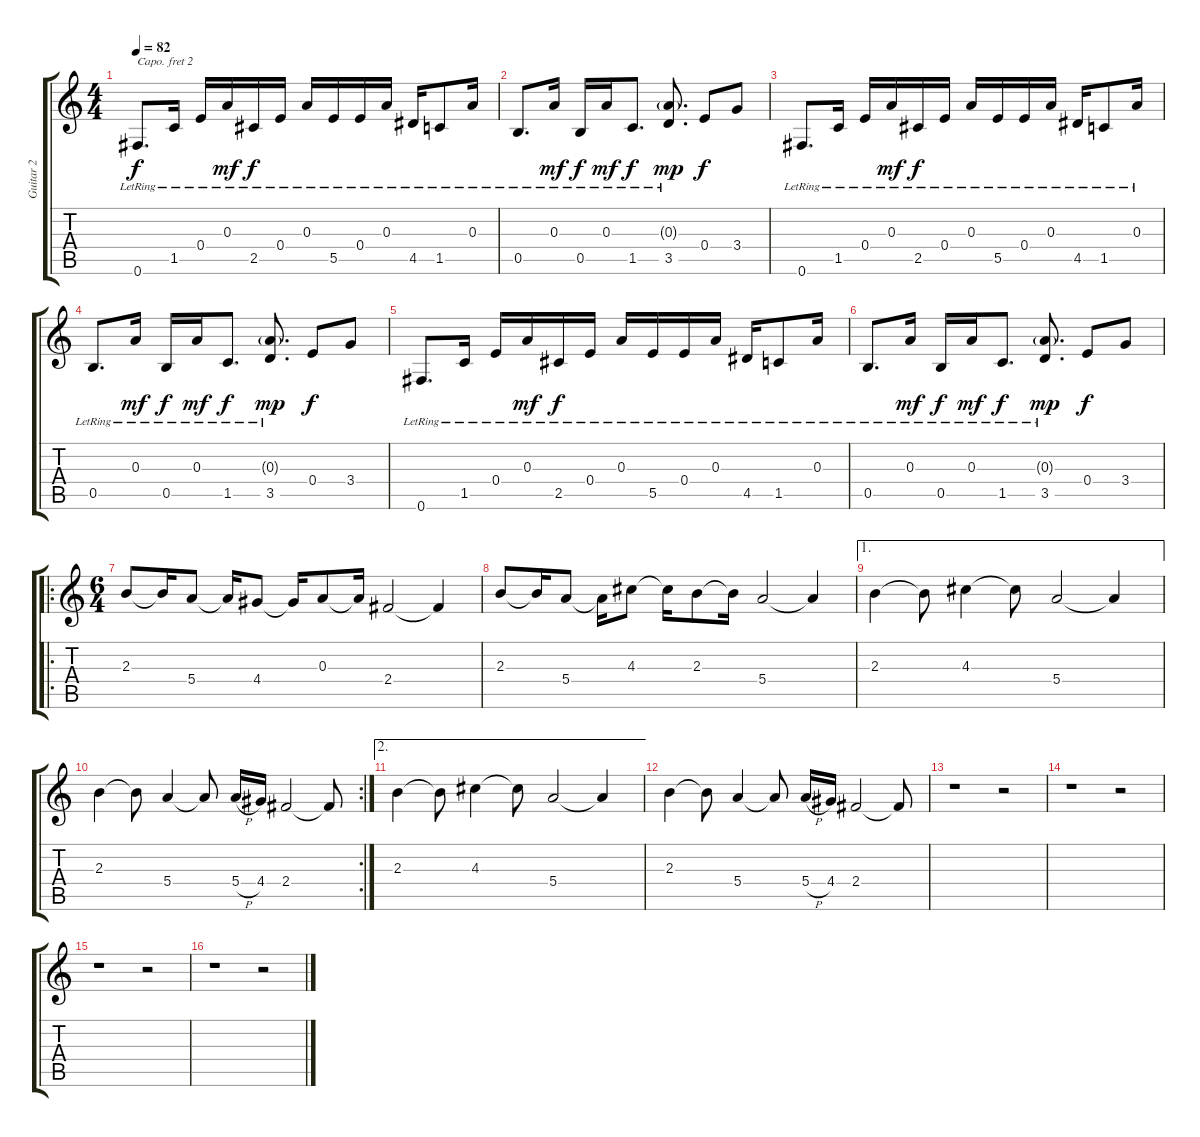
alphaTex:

\track ("Guitar 2" "Guitar 2") {instrument electricguitarclean}
\staff {score tabs}
\capo 2
\tuning (E4 B3 G3 D3 A2 E2) {hide}
\ts (4 4)
\tempo 82
\clef g2
\ks c
0.6{lr}.8{d dy f} 1.5{lr}.16 0.4{lr}.16 0.3{lr}.16{dy mf} 2.5{lr}.16{dy f} 0.4{lr}.16 0.3{lr}.16 5.5{lr}.16 0.4{lr}.16 0.3{lr}.16 4.5{lr}.16 1.5{lr}.8 0.3{lr}.16 |
0.5{lr}.8{d} 0.3{lr}.16{dy mf} 0.5{lr}.16{dy f} 0.3{lr}.16{dy mf} 1.5{lr}.8{d dy f} (0.3{g lr} 3.5{lr}).8{d dy mp} 0.4.8{dy f} 3.4.8 |
0.6{lr}.8{d} 1.5{lr}.16 0.4{lr}.16 0.3{lr}.16{dy mf} 2.5{lr}.16{dy f} 0.4{lr}.16 0.3{lr}.16 5.5{lr}.16 0.4{lr}.16 0.3{lr}.16 4.5{lr}.16 1.5{lr}.8 0.3{lr}.16 |
0.5{lr}.8{d} 0.3{lr}.16{dy mf} 0.5{lr}.16{dy f} 0.3{lr}.16{dy mf} 1.5{lr}.8{d dy f} (0.3{g lr} 3.5{lr}).8{d dy mp} 0.4.8{dy f} 3.4.8 |
0.6{lr}.8{d} 1.5{lr}.16 0.4{lr}.16 0.3{lr}.16{dy mf} 2.5{lr}.16{dy f} 0.4{lr}.16 0.3{lr}.16 5.5{lr}.16 0.4{lr}.16 0.3{lr}.16 4.5{lr}.16 1.5{lr}.8 0.3{lr}.16 |
0.5{lr}.8{d} 0.3{lr}.16{dy mf} 0.5{lr}.16{dy f} 0.3{lr}.16{dy mf} 1.5{lr}.8{d dy f} (0.3{g lr} 3.5{lr}).8{d dy mp} 0.4.8{dy f} 3.4.8 |
\ro
\ts (6 4)
2.3.8 2.3{t}.16 5.4.8 5.4{t}.16 4.4.8 4.4{t}.16 0.3.8 0.3{t}.16 2.4.2 2.4{t}.4 |
2.3.8 2.3{t}.16 5.4.8 5.4{t}.16 4.3.8 4.3{t}.16 2.3.8 2.3{t}.16 5.4.2 5.4{t}.4 |
\ae 1
2.3.4 2.3{t}.8 4.3.4 4.3{t}.8 5.4.2 5.4{t}.4 |
\rc 2
2.3.4 2.3{t}.8 5.4.4 5.4{t}.8 5.4{h}.16 4.4.16 2.4.2 2.4{t}.8 |
\ae 2
2.3.4 2.3{t}.8 4.3.4 4.3{t}.8 5.4.2 5.4{t}.4 |
2.3.4 2.3{t}.8 5.4.4 5.4{t}.8 5.4{h}.16 4.4.16 2.4.2 2.4{t}.8 |
r.1 r.2 |
r.1 r.2 |
r.1 r.2 |
r.1 r.2
